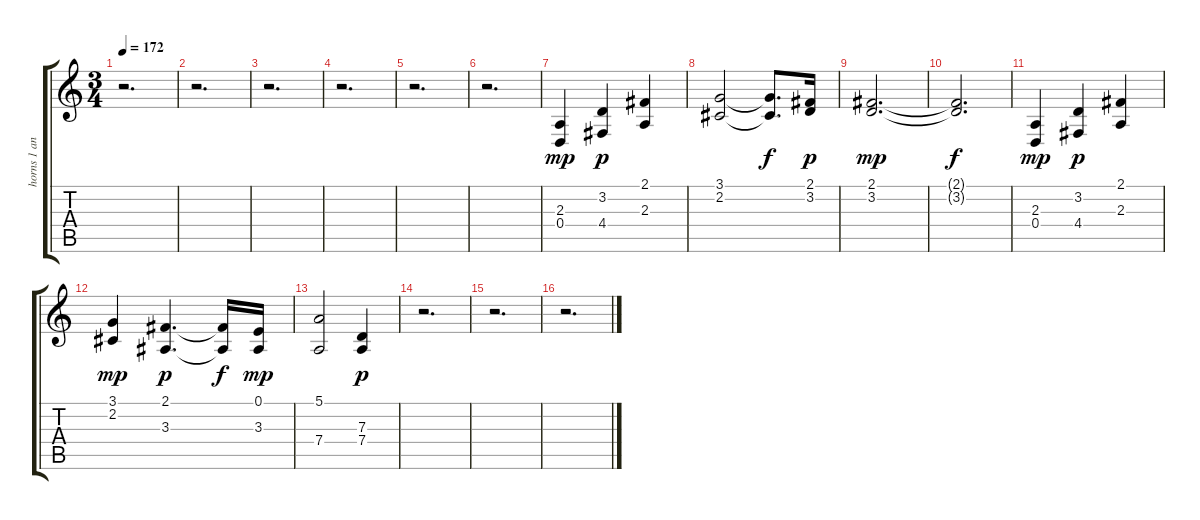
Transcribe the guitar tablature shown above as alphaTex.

\track ("horns 1 and 2" "horns 1 an") {instrument frenchhorn}
\staff {score tabs}
\tuning (E4 B3 G3 D3 A2 E2) {hide}
\ts (3 4)
\tempo 172
\clef g2
\ks c
r.2{d dy p} |
r.2{d} |
r.2{d} |
r.2{d} |
r.2{d} |
r.2{d} |
(2.3 0.4).4{dy mp} (3.2 4.4).4{dy p} (2.1 2.3).4 |
(3.1 2.2).2 (3.1{t} 2.2{t}).8{d dy f} (2.1 3.2).16{dy p} |
(2.1 3.2).2{d dy mp} |
(2.1{t} 3.2{t}).2{d dy f} |
(2.3 0.4).4{dy mp} (3.2 4.4).4{dy p} (2.1 2.3).4 |
(3.1 2.2).4{dy mp} (2.1 3.3).4{d dy p} (2.1{t} 3.3{t}).16{dy f} (0.1 3.3).16{dy mp} |
(5.1 7.4).2 (7.3 7.4).4{dy p} |
r.2{d} |
r.2{d} |
r.2{d}
